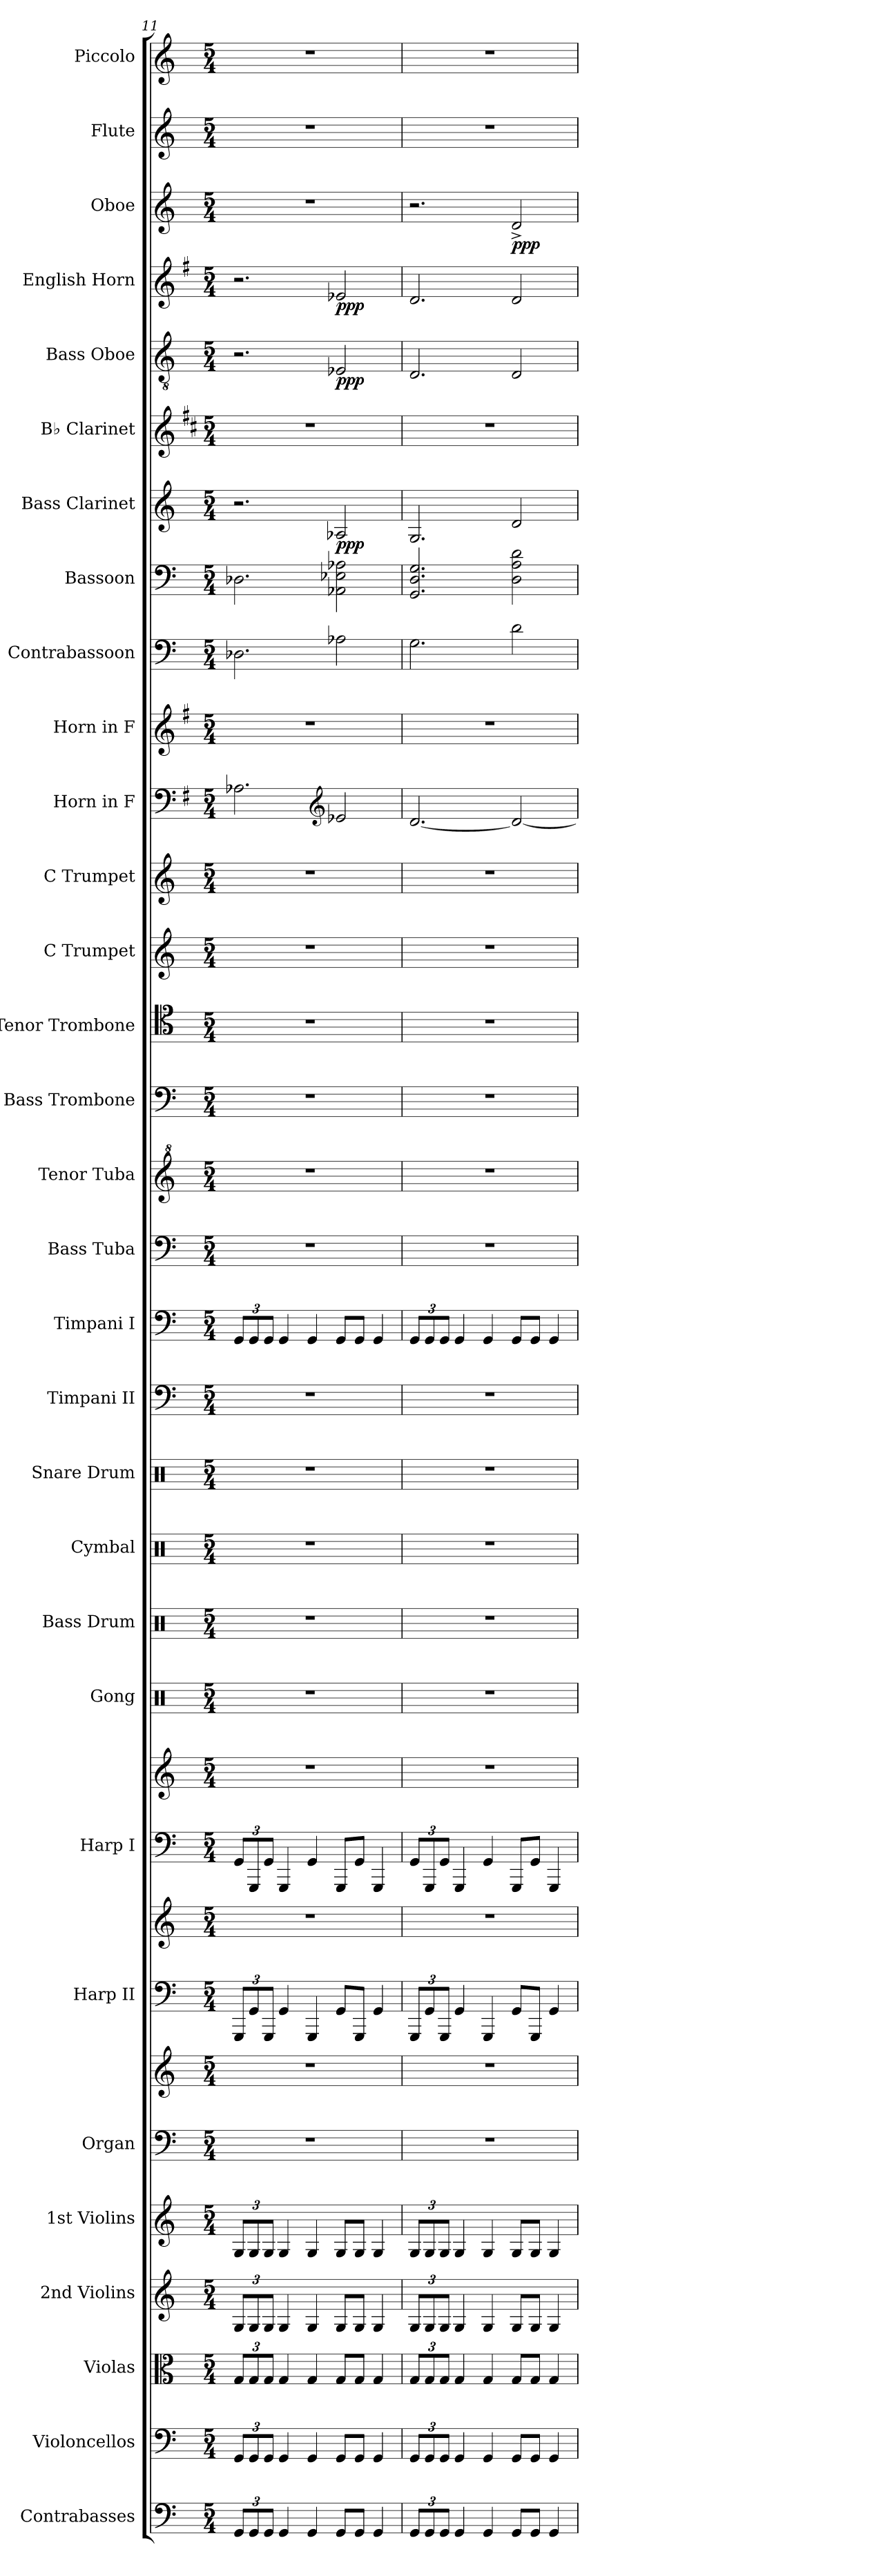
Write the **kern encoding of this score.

**kern	**kern	**kern	**kern	**kern	**kern	**kern	**kern	**kern	**kern	**kern	**kern	**kern	**kern	**kern	**kern	**kern	**kern	**kern	**kern	**kern	**kern	**kern	**kern	**kern	**kern	**kern	**kern	**dynam	**kern	**kern	**dynam	**kern	**dynam	**kern	**dynam	**kern	**kern
*part31	*part30	*part29	*part28	*part27	*part26	*part26	*part25	*part25	*part24	*part24	*part23	*part22	*part21	*part20	*part19	*part18	*part17	*part16	*part15	*part14	*part13	*part12	*part11	*part10	*part9	*part8	*part7	*part7	*part6	*part5	*part5	*part4	*part4	*part3	*part3	*part2	*part1
*staff34	*staff33	*staff32	*staff31	*staff30	*staff29	*staff28	*staff27	*staff26	*staff25	*staff24	*staff23	*staff22	*staff21	*staff20	*staff19	*staff18	*staff17	*staff16	*staff15	*staff14	*staff13	*staff12	*staff11	*staff10	*staff9	*staff8	*staff7	*staff7	*staff6	*staff5	*staff5	*staff4	*staff4	*staff3	*staff3	*staff2	*staff1
*I"Contrabasses	*I"Violoncellos	*I"Violas	*I"2nd Violins	*I"1st Violins	*I"Organ	*	*I"Harp II	*	*I"Harp I	*	*I"Gong	*I"Bass Drum	*I"Cymbal	*I"Snare Drum	*I"Timpani II	*I"Timpani I	*I"Bass Tuba	*I"Tenor Tuba	*I"Bass Trombone	*I"Tenor Trombone	*I"C Trumpet	*I"C Trumpet	*I"Horn in F	*I"Horn in F	*I"Contrabassoon	*I"Bassoon	*I"Bass Clarinet	*	*I"B♭ Clarinet	*I"Bass Oboe	*	*I"English Horn	*	*I"Oboe	*	*I"Flute	*I"Piccolo
*I'Cbs.	*I'Vcs.	*I'Vlas.	*I'Vlns.	*I'Vlns.	*I'Org.	*	*I'Hrp.	*	*I'Hrp.	*	*	*I'B. Dr.	*I'Cym.	*I'Sn. Dr.	*I'Timp.	*I'Timp.	*I'Tba.	*	*I'B. Tbn.	*I'T. Tbn.	*I'C Tpt.	*I'C Tpt.	*	*	*I'Cbsn.	*I'Bsn.	*I'B. Cl.	*	*I'B♭ Cl.	*	*	*I'E. Hn.	*	*I'Ob.	*	*I'Fl.	*I'Picc.
*clefF4	*clefF4	*clefC3	*clefG2	*clefG2	*clefF4	*clefG2	*clefF4	*clefG2	*clefF4	*clefG2	*clefX	*clefX	*clefX	*clefX	*clefF4	*clefF4	*clefF4	*clefG^2	*clefF4	*clefC4	*clefG2	*clefG2	*clefF4	*clefG2	*clefF4	*clefF4	*clefG2	*	*clefG2	*clefGv2	*	*clefG2	*	*clefG2	*	*clefG2	*clefG2
*ITrd7c12	*	*	*	*	*	*	*	*	*	*	*	*	*	*	*	*	*	*ITrd15c26	*	*	*	*	*ITrd4c7	*ITrd4c7	*ITrd7c12	*	*ITrd8c14	*	*ITrd1c2	*	*	*ITrd4c7	*	*	*	*	*ITrd-7c-12
*k[]	*k[]	*k[]	*k[]	*k[]	*k[]	*k[]	*k[]	*k[]	*k[]	*k[]	*k[]	*k[]	*k[]	*k[]	*k[]	*k[]	*k[]	*k[]	*k[]	*k[]	*k[]	*k[]	*k[]	*k[]	*k[]	*k[]	*k[]	*	*k[]	*k[]	*	*k[]	*	*k[]	*	*k[]	*k[]
*M5/4	*M5/4	*M5/4	*M5/4	*M5/4	*M5/4	*M5/4	*M5/4	*M5/4	*M5/4	*M5/4	*M5/4	*M5/4	*M5/4	*M5/4	*M5/4	*M5/4	*M5/4	*M5/4	*M5/4	*M5/4	*M5/4	*M5/4	*M5/4	*M5/4	*M5/4	*M5/4	*M5/4	*	*M5/4	*M5/4	*	*M5/4	*	*M5/4	*	*M5/4	*M5/4
*Xbrackettup	*Xbrackettup	*Xbrackettup	*Xbrackettup	*Xbrackettup	*	*	*Xbrackettup	*	*Xbrackettup	*	*	*	*	*	*	*Xbrackettup	*	*	*	*	*	*	*	*	*	*	*	*	*	*	*	*	*	*	*	*	*
=11	=11	=11	=11	=11	=11	=11	=11	=11	=11	=11	=11	=11	=11	=11	=11	=11	=11	=11	=11	=11	=11	=11	=11	=11	=11	=11	=11	=11	=11	=11	=11	=11	=11	=11	=11	=11	=11
12GGG/L	12GG/L	12G/L	12G/L	12G/L	4%5r	4%5r	12GGG/L	4%5r	12GG/L	4%5r	4%5r	4%5r	4%5r	4%5r	4%5r	12GG/L	4%5r	4%5r	4%5r	4%5r	4%5r	4%5r	2.D-X\	4%5r	2.DD-X\	2.D-X\	2.r	.	4%5r	2.r	.	2.r	.	4%5r	.	4%5r	4%5r
12GGG/	12GG/	12G/	12G/	12G/	.	.	12GG/	.	12GGG/	.	.	.	.	.	.	12GG/	.	.	.	.	.	.	.	.	.	.	.	.	.	.	.	.	.	.	.	.	.
12GGG/J	12GG/J	12G/J	12G/J	12G/J	.	.	12GGG/J	.	12GG/J	.	.	.	.	.	.	12GG/J	.	.	.	.	.	.	.	.	.	.	.	.	.	.	.	.	.	.	.	.	.
4GGG/	4GG/	4G/	4G/	4G/	.	.	4GG/	.	4GGG/	.	.	.	.	.	.	4GG/	.	.	.	.	.	.	.	.	.	.	.	.	.	.	.	.	.	.	.	.	.
4GGG/	4GG/	4G/	4G/	4G/	.	.	4GGG/	.	4GG/	.	.	.	.	.	.	4GG/	.	.	.	.	.	.	.	.	.	.	.	.	.	.	.	.	.	.	.	.	.
*	*	*	*	*	*	*	*	*	*	*	*	*	*	*	*	*	*	*	*	*	*	*	*clefG2	*	*	*	*	*	*	*	*	*	*	*	*	*	*
!	!	!	!	!	!	!	!	!	!	!	!	!	!	!	!	!	!	!	!	!	!	!	!	!	!	!	!	!LO:DY:b	!	!	!LO:DY:b	!	!LO:DY:b	!	!	!	!
8GGG/L	8GG/L	8G/L	8G/L	8G/L	.	.	8GG/L	.	8GGG/L	.	.	.	.	.	.	8GG/L	.	.	.	.	.	.	2A-X/	.	2AA-X\	2AA-X\ 2E-X\ 2A-X\	2AA-X/	ppp	.	2E-X/	ppp	2A-X/	ppp	.	.	.	.
8GGG/J	8GG/J	8G/J	8G/J	8G/J	.	.	8GGG/J	.	8GG/J	.	.	.	.	.	.	8GG/J	.	.	.	.	.	.	.	.	.	.	.	.	.	.	.	.	.	.	.	.	.
4GGG/	4GG/	4G/	4G/	4G/	.	.	4GG/	.	4GGG/	.	.	.	.	.	.	4GG/	.	.	.	.	.	.	.	.	.	.	.	.	.	.	.	.	.	.	.	.	.
!!LO:PB:g=z
=12	=12	=12	=12	=12	=12	=12	=12	=12	=12	=12	=12	=12	=12	=12	=12	=12	=12	=12	=12	=12	=12	=12	=12	=12	=12	=12	=12	=12	=12	=12	=12	=12	=12	=12	=12	=12	=12
12GGG/L	12GG/L	12G/L	12G/L	12G/L	4%5r	4%5r	12GGG/L	4%5r	12GG/L	4%5r	4%5r	4%5r	4%5r	4%5r	4%5r	12GG/L	4%5r	4%5r	4%5r	4%5r	4%5r	4%5r	[2.G/	4%5r	2.GG\	2.GG/ 2.D/ 2.G/	2.GG/	.	4%5r	2.D/	.	2.G/	.	2.r	.	4%5r	4%5r
12GGG/	12GG/	12G/	12G/	12G/	.	.	12GG/	.	12GGG/	.	.	.	.	.	.	12GG/	.	.	.	.	.	.	.	.	.	.	.	.	.	.	.	.	.	.	.	.	.
12GGG/J	12GG/J	12G/J	12G/J	12G/J	.	.	12GGG/J	.	12GG/J	.	.	.	.	.	.	12GG/J	.	.	.	.	.	.	.	.	.	.	.	.	.	.	.	.	.	.	.	.	.
4GGG/	4GG/	4G/	4G/	4G/	.	.	4GG/	.	4GGG/	.	.	.	.	.	.	4GG/	.	.	.	.	.	.	.	.	.	.	.	.	.	.	.	.	.	.	.	.	.
4GGG/	4GG/	4G/	4G/	4G/	.	.	4GGG/	.	4GG/	.	.	.	.	.	.	4GG/	.	.	.	.	.	.	.	.	.	.	.	.	.	.	.	.	.	.	.	.	.
!	!	!	!	!	!	!	!	!	!	!	!	!	!	!	!	!	!	!	!	!	!	!	!	!	!	!	!	!	!	!	!	!	!	!	!LO:DY:b	!	!
8GGG/L	8GG/L	8G/L	8G/L	8G/L	.	.	8GG/L	.	8GGG/L	.	.	.	.	.	.	8GG/L	.	.	.	.	.	.	2G/_	.	2D\	2D\ 2A\ 2d\	2D/	.	.	2D/	.	2G/	.	2d^/	ppp	.	.
8GGG/J	8GG/J	8G/J	8G/J	8G/J	.	.	8GGG/J	.	8GG/J	.	.	.	.	.	.	8GG/J	.	.	.	.	.	.	.	.	.	.	.	.	.	.	.	.	.	.	.	.	.
4GGG/	4GG/	4G/	4G/	4G/	.	.	4GG/	.	4GGG/	.	.	.	.	.	.	4GG/	.	.	.	.	.	.	.	.	.	.	.	.	.	.	.	.	.	.	.	.	.
=	=	=	=	=	=	=	=	=	=	=	=	=	=	=	=	=	=	=	=	=	=	=	=	=	=	=	=	=	=	=	=	=	=	=	=	=	=
*-	*-	*-	*-	*-	*-	*-	*-	*-	*-	*-	*-	*-	*-	*-	*-	*-	*-	*-	*-	*-	*-	*-	*-	*-	*-	*-	*-	*-	*-	*-	*-	*-	*-	*-	*-	*-	*-
